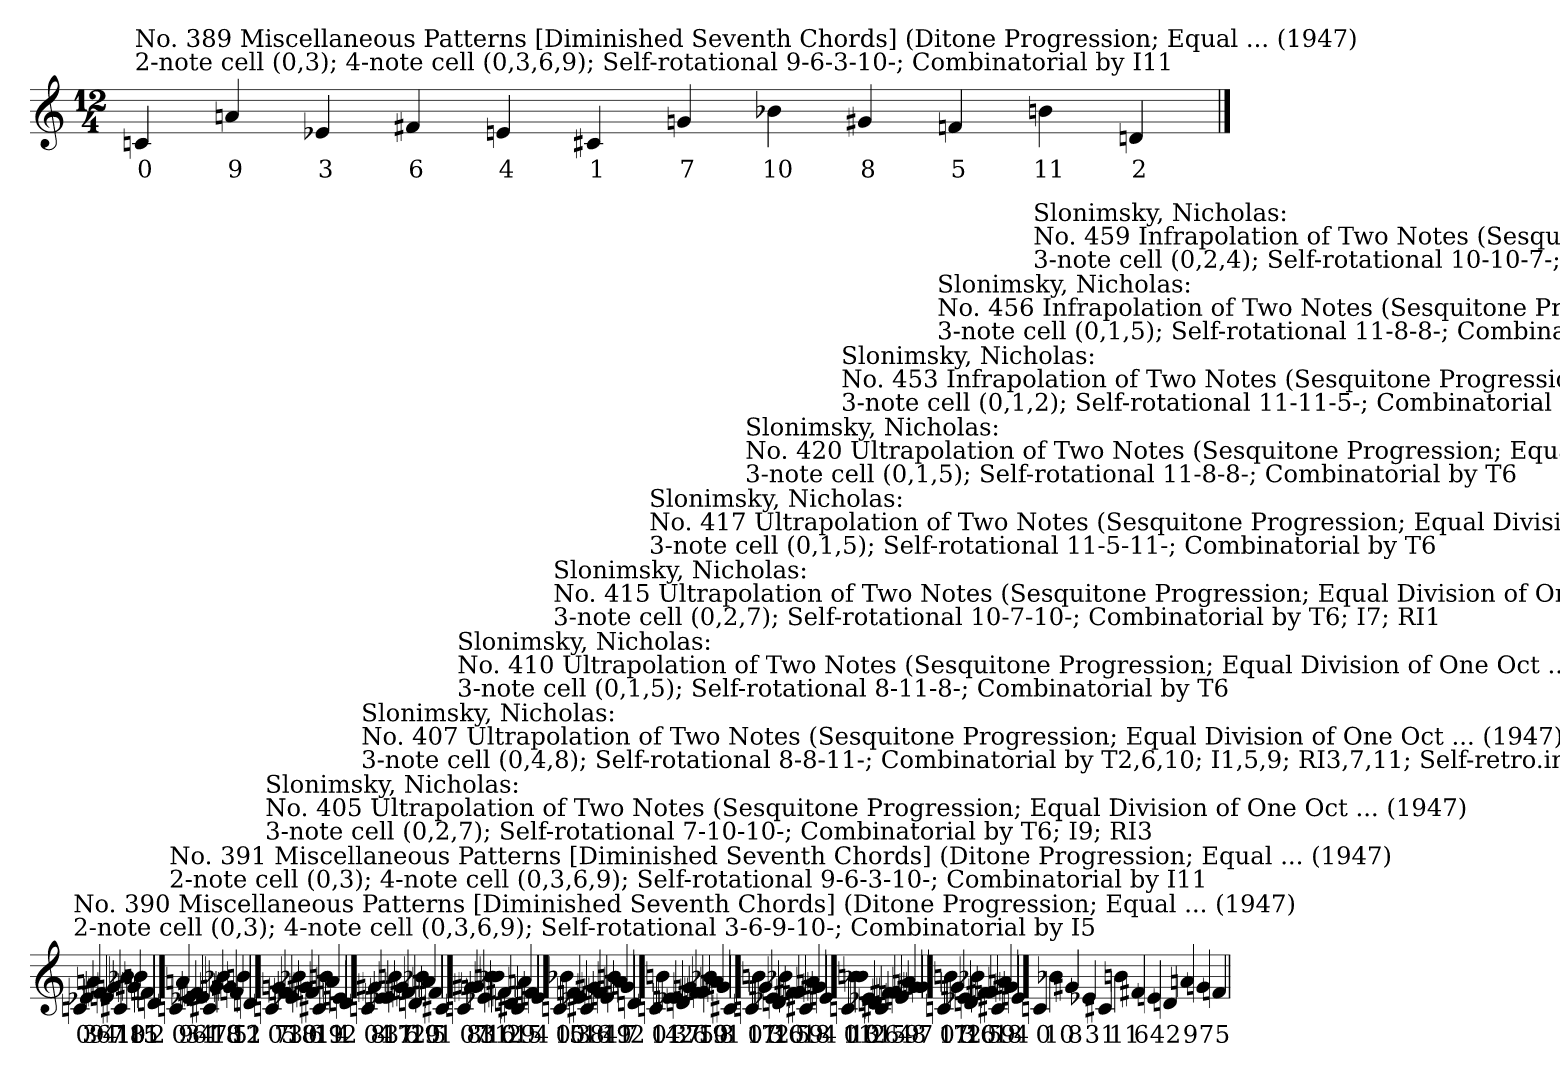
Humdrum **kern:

**kern	**text
*part1	*part1
*staff1	*staff1
!!LO:LB:g=z
*M12/4	*
==1321	==1321
!LO:TX:t=Slonimsky, Nicholas&colon; \nNo. 389 Miscellaneous Patterns [Diminished Seventh Chords] (Ditone Progression; Equal ... (1947)\n2-note cell (0,3); 4-note cell (0,3,6,9); Self-rotational 9-6-3-10-; Combinatorial by I11	!
4cn	0
4an	9
4e-X	3
4f#X	6
4en	4
4c#X	1
4gn	7
4b-X	10
4g#X	8
4fn	5
4bn	11
4dn	2
!!LO:LB:g=z
==1322	==1322
!LO:TX:t=Slonimsky, Nicholas&colon; \nNo. 390 Miscellaneous Patterns [Diminished Seventh Chords] (Ditone Progression; Equal ... (1947)\n2-note cell (0,3); 4-note cell (0,3,6,9); Self-rotational 3-6-9-10-; Combinatorial by I5	!
4cn	0
4e-X	3
4an	9
4f#X	6
4en	4
4gn	7
4c#X	1
4b-X	10
4g#X	8
4bn	11
4fn	5
4dn	2
!!LO:LB:g=z
==1323	==1323
!LO:TX:t=Slonimsky, Nicholas&colon; \nNo. 391 Miscellaneous Patterns [Diminished Seventh Chords] (Ditone Progression; Equal ... (1947)\n2-note cell (0,3); 4-note cell (0,3,6,9); Self-rotational 9-6-3-10-; Combinatorial by I11	!
4cn	0
4an	9
4e-X	3
4f#X	6
4en	4
4c#X	1
4gn	7
4b-X	10
4g#X	8
4fn	5
4bn	11
4dn	2
!!LO:LB:g=z
==1324	==1324
!LO:TX:t=Slonimsky, Nicholas&colon; \nNo. 405 Ultrapolation of Two Notes (Sesquitone Progression; Equal Division of One Oct ... (1947)\n3-note cell (0,2,7); Self-rotational 7-10-10-; Combinatorial by T6; I9; RI3	!
4cn	0
4gn	7
4fn	5
4e-X	3
4b-X	10
4g#X	8
4f#X	6
4c#X	1
4bn	11
4an	9
4en	4
4dn	2
!!LO:LB:g=z
==1325	==1325
!LO:TX:t=Slonimsky, Nicholas&colon; \nNo. 407 Ultrapolation of Two Notes (Sesquitone Progression; Equal Division of One Oct ... (1947)\n3-note cell (0,4,8); Self-rotational 8-8-11-; Combinatorial by T2,6,10; I1,5,9; RI3,7,11; Self-retro.inv.	!
4cn	0
4g#X	8
4en	4
4e-X	3
4bn	11
4gn	7
4f#X	6
4dn	2
4b-X	10
4an	9
4fn	5
4c#X	1
!!LO:LB:g=z
==1326	==1326
!LO:TX:t=Slonimsky, Nicholas&colon; \nNo. 410 Ultrapolation of Two Notes (Sesquitone Progression; Equal Division of One Oct ... (1947)\n3-note cell (0,1,5); Self-rotational 8-11-8-; Combinatorial by T6	!
4cn	0
4g#X	8
4gn	7
4e-X	3
4bn	11
4b-X	10
4f#X	6
4dn	2
4c#X	1
4an	9
4fn	5
4en	4
!!LO:LB:g=z
==1327	==1327
!LO:TX:t=Slonimsky, Nicholas&colon; \nNo. 415 Ultrapolation of Two Notes (Sesquitone Progression; Equal Division of One Oct ... (1947)\n3-note cell (0,2,7); Self-rotational 10-7-10-; Combinatorial by T6; I7; RI1	!
4cn	0
4b-X	10
4fn	5
4e-X	3
4c#X	1
4g#X	8
4f#X	6
4en	4
4bn	11
4an	9
4gn	7
4dn	2
!!LO:LB:g=z
==1328	==1328
!LO:TX:t=Slonimsky, Nicholas&colon; \nNo. 417 Ultrapolation of Two Notes (Sesquitone Progression; Equal Division of One Oct ... (1947)\n3-note cell (0,1,5); Self-rotational 11-5-11-; Combinatorial by T6	!
4cn	0
4bn	11
4en	4
4e-X	3
4dn	2
4gn	7
4f#X	6
4fn	5
4b-X	10
4an	9
4g#X	8
4c#X	1
!!LO:LB:g=z
==1329	==1329
!LO:TX:t=Slonimsky, Nicholas&colon; \nNo. 420 Ultrapolation of Two Notes (Sesquitone Progression; Equal Division of One Oct ... (1947)\n3-note cell (0,1,5); Self-rotational 11-8-8-; Combinatorial by T6	!
4cn	0
4bn	11
4gn	7
4e-X	3
4dn	2
4b-X	10
4f#X	6
4fn	5
4c#X	1
4an	9
4g#X	8
4en	4
!!LO:LB:g=z
==1330	==1330
!LO:TX:t=Slonimsky, Nicholas&colon; \nNo. 453 Infrapolation of Two Notes (Sesquitone Progression; Equal Division of One Oct ... (1947)\n3-note cell (0,1,2); Self-rotational 11-11-5-; Combinatorial by T6; I7; RI1; Self-retro.inv.	!
4cn	0
4bn	11
4b-X	10
4e-X	3
4dn	2
4c#X	1
4f#X	6
4fn	5
4en	4
4an	9
4g#X	8
4gn	7
!!LO:LB:g=z
==1331	==1331
!LO:TX:t=Slonimsky, Nicholas&colon; \nNo. 456 Infrapolation of Two Notes (Sesquitone Progression; Equal Division of One Oct ... (1947)\n3-note cell (0,1,5); Self-rotational 11-8-8-; Combinatorial by T6	!
4cn	0
4bn	11
4gn	7
4e-X	3
4dn	2
4b-X	10
4f#X	6
4fn	5
4c#X	1
4an	9
4g#X	8
4en	4
!!LO:LB:g=z
==1332	==1332
!LO:TX:t=Slonimsky, Nicholas&colon; \nNo. 459 Infrapolation of Two Notes (Sesquitone Progression; Equal Division of One Oct ... (1947)\n3-note cell (0,2,4); Self-rotational 10-10-7-; Combinatorial by T6; I5; RI11; Self-retro.inv.	!
4cn	0
4b-X	10
4g#X	8
4e-X	3
4c#X	1
4bn	11
4f#X	6
4en	4
4dn	2
4an	9
4gn	7
4fn	5
=	=
*-	*-
